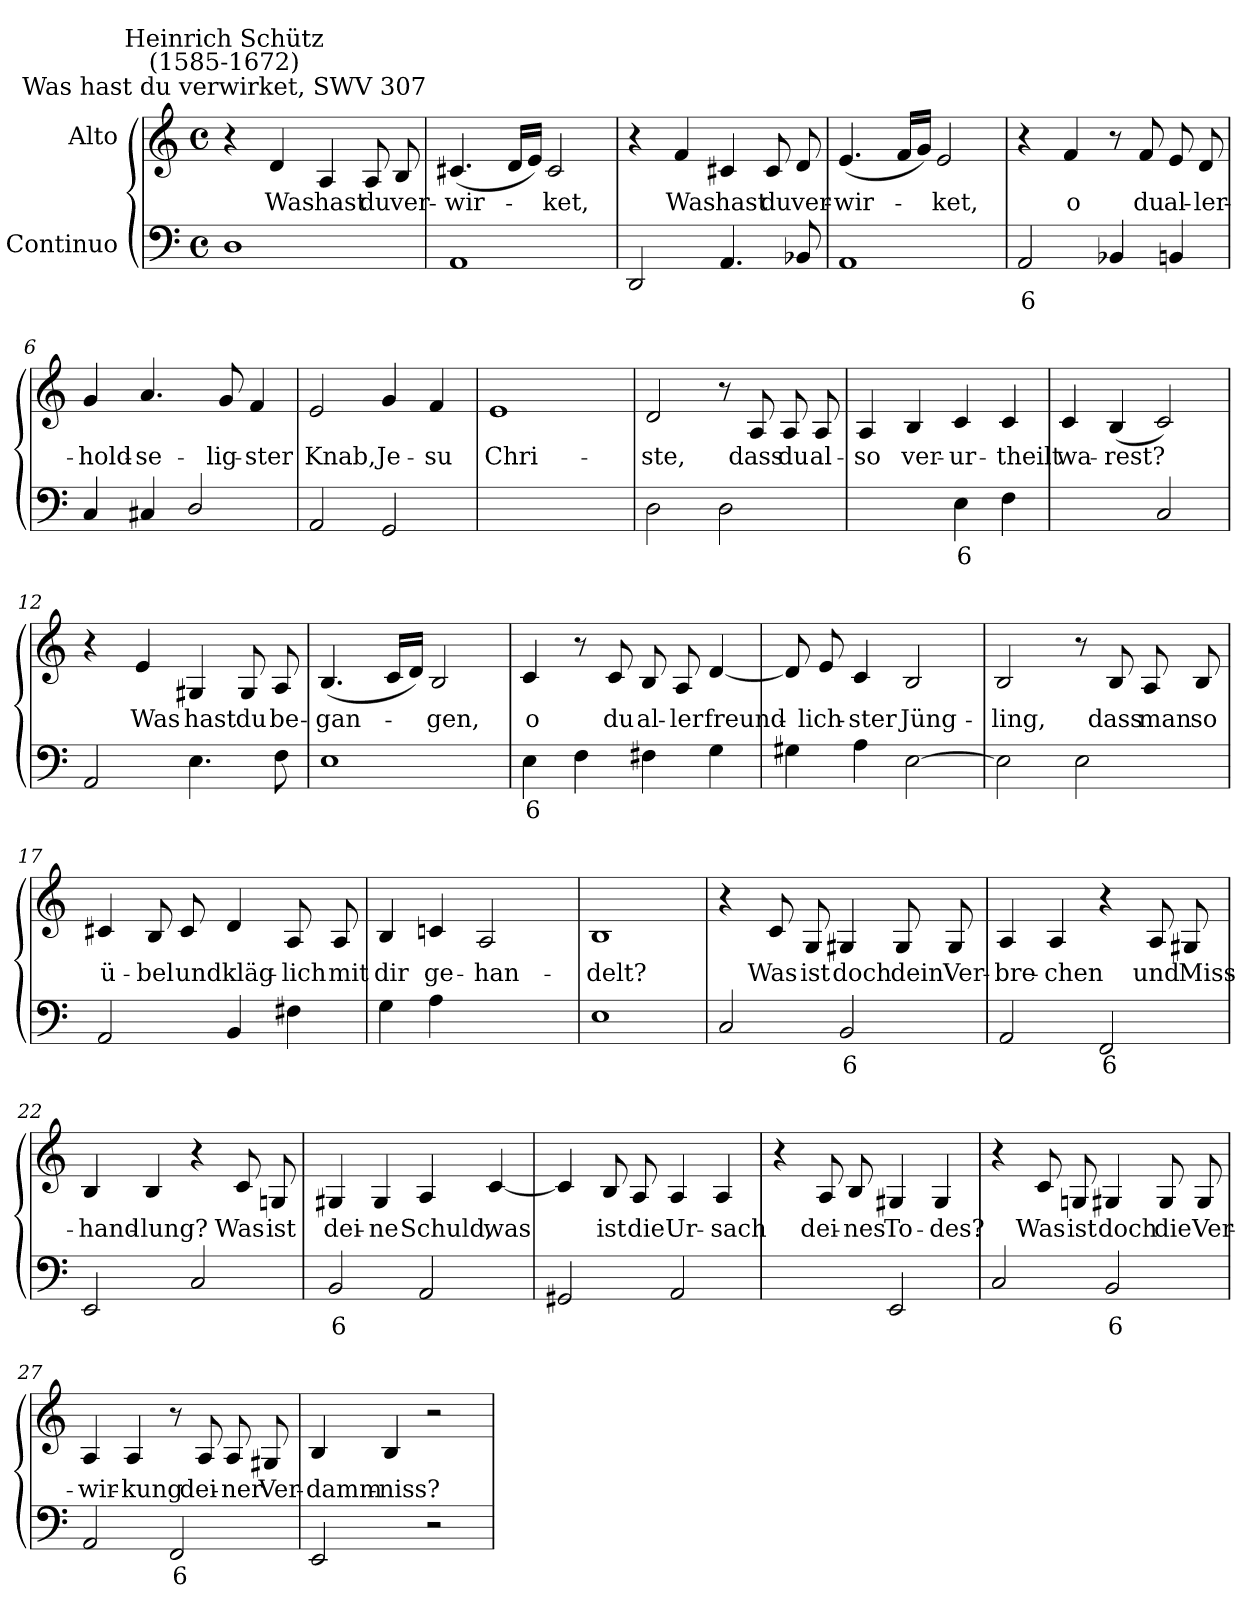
**kern	**text	**kern	**text
*part2	*part2	*part1	*part1
*staff2	*staff2	*staff1	*staff1
*I"Continuo	*	*I"Alto	*
*clefF4	*	*clefG2	*
*k[]	*	*k[]	*
*C:	*	*C:	*
*M4/4	*	*M4/4	*
*met(c)	*	*met(c)	*
=1	=1	=1	=1
!	!	!LO:TX:a:cj:t=Was hast du verwirket, SWV 307	!
!	!	!LO:TX:a:cj:t=Heinrich Schütz\n(1585-1672)	!
1D	.	4r	.
!	!	!	!LO:LY:b
.	.	4d	Was
!	!	!	!LO:LY:b
.	.	4A	hast
!	!	!	!LO:LY:b
.	.	8A	du
!	!	!	!LO:LY:b
.	.	8B	ver-
=2	=2	=2	=2
!	!	!	!LO:LY:b
1AA	.	(<4.c#X	-wir-
.	.	16dLL	.
.	.	16eJJ)	.
!	!	!	!LO:LY:b
.	.	2c#	ket,
=3	=3	=3	=3
2DD	.	4r	.
!	!	!	!LO:LY:b
.	.	4f	Was
!	!	!	!LO:LY:b
4.AA	.	4c#X	hast
!	!	!	!LO:LY:b
.	.	8c#	du
!	!	!	!LO:LY:b
8BB-X	.	8d	ver-
=4	=4	=4	=4
!	!	!	!LO:LY:b
1AA	.	(<4.e	-wir-
.	.	16fLL	.
.	.	16gJJ)	.
!	!	!	!LO:LY:b
.	.	2e	ket,
=5	=5	=5	=5
!	!LO:LY:b	!	!
2AA	6	4r	.
!	!	!	!LO:LY:b
.	.	4f	o
4BB-X	.	8r	.
!	!	!	!LO:LY:b
.	.	8f	du
!	!	!	!LO:LY:b
4BBn	.	8e	al-
!	!	!	!LO:LY:b
.	.	8d	-ler-
=6	=6	=6	=6
!	!	!	!LO:LY:b
4C	.	4g	-hold-
!	!	!	!LO:LY:b
4C#X	.	4.a	-se-
2D/	.	.	.
!	!	!	!LO:LY:b
.	.	8g	-lig-
!	!	!	!LO:LY:b
.	.	4f	-ster
!!LO:LB:g=z
=7	=7	=7	=7
!	!	!	!LO:LY:b
2AA	.	2e	Knab,
!	!	!	!LO:LY:b
2GG	.	4g	Je-
!	!	!	!LO:LY:b
.	.	4f	-su
=8	=8	=8	=8
!	!LO:LY:b	!	!LO:LY:b
[2AAyy	4	1e	Chri-
2AAyy]	.	.	.
=9	=9	=9	=9
!	!	!	!LO:LY:b
2D	.	2d	-ste,
2D	.	8r	.
!	!	!	!LO:LY:b
.	.	8A	dass
!	!	!	!LO:LY:b
.	.	8A	du
!	!	!	!LO:LY:b
.	.	8A	al-
=10	=10	=10	=10
!	!LO:LY:b	!	!LO:LY:b
[4Dyy	5	4A	-so
!	!LO:LY:b	!	!LO:LY:b
4Dyy]	6	4B	ver-
!	!LO:LY:b	!	!LO:LY:b
4E	6	4c	-ur-
!	!	!	!LO:LY:b
4F	.	4c	-theilt
=11	=11	=11	=11
!	!LO:LY:b	!	!LO:LY:b
[4Gyy	4	4c	wa-
!	!LO:LY:b	!	!LO:LY:b
4Gyy]	3	(<4B	-rest?
2C	.	2c)	.
=12	=12	=12	=12
2AA	.	4r	.
!	!	!	!LO:LY:b
.	.	4e	Was
!	!	!	!LO:LY:b
4.E	.	4G#X	hast
!	!	!	!LO:LY:b
.	.	8G#	du
!	!	!	!LO:LY:b
8F	.	8A	be-
=13	=13	=13	=13
!	!	!	!LO:LY:b
1E	.	(<4.B	-gan-
.	.	16cLL	.
.	.	16dJJ)	.
!	!	!	!LO:LY:b
.	.	2B	gen,
!!LO:LB:g=z
=14	=14	=14	=14
!	!LO:LY:b	!	!LO:LY:b
4E	6	4c	o
4F	.	8r	.
!	!	!	!LO:LY:b
.	.	8c	du
!	!	!	!LO:LY:b
4F#X	.	8B	al-
!	!	!	!LO:LY:b
.	.	8A	-ler
!	!	!	!LO:LY:b
4G	.	[4d	freund-
=15	=15	=15	=15
4G#X	.	8d]	.
!	!	!	!LO:LY:b
.	.	8e	lich-
!	!	!	!LO:LY:b
4A	.	4c	-ster
!	!	!	!LO:LY:b
[2E	.	2B	Jüng-
=16	=16	=16	=16
!	!	!	!LO:LY:b
2E]	.	2B	-ling,
2E	.	8r	.
!	!	!	!LO:LY:b
.	.	8B	dass
!	!	!	!LO:LY:b
.	.	8A	man
!	!	!	!LO:LY:b
.	.	8B	so
=17	=17	=17	=17
!	!	!	!LO:LY:b
2AA	.	4c#X	ü-
!	!	!	!LO:LY:b
.	.	8B	-bel
!	!	!	!LO:LY:b
.	.	8c#	und
!	!	!	!LO:LY:b
4BB	.	4d	kläg-
!	!	!	!LO:LY:b
4F#X	.	8A	-lich
!	!	!	!LO:LY:b
.	.	8A	mit
=18	=18	=18	=18
!	!	!	!LO:LY:b
4G	.	4B	dir
!	!	!	!LO:LY:b
4A	.	4cn	ge-
!	!LO:LY:b	!	!LO:LY:b
[4Fnyy	7	2A	-han-
!	!LO:LY:b	!	!
4Fyy]	6	.	.
=19	=19	=19	=19
!	!	!	!LO:LY:b
1E	.	1B	-delt?
!!LO:LB:g=z
=20	=20	=20	=20
2C	.	4r	.
!	!	!	!LO:LY:b
.	.	8c	Was
!	!	!	!LO:LY:b
.	.	8G	ist
!	!LO:LY:b	!	!LO:LY:b
2BB	6	4G#X	doch
!	!	!	!LO:LY:b
.	.	8G#	dein
!	!	!	!LO:LY:b
.	.	8G#	Ver-
=21	=21	=21	=21
!	!	!	!LO:LY:b
2AA	.	4A	-bre-
!	!	!	!LO:LY:b
.	.	4A	-chen
!	!LO:LY:b	!	!
2FF	6	4r	.
!	!	!	!LO:LY:b
.	.	8A	und
!	!	!	!LO:LY:b
.	.	8G#X	Miss-
=22	=22	=22	=22
!	!	!	!LO:LY:b
2EE	.	4B	-hand-
!	!	!	!LO:LY:b
.	.	4B	-lung?
2C	.	4r	.
!	!	!	!LO:LY:b
.	.	8c	Was
!	!	!	!LO:LY:b
.	.	8Gn	ist
=23	=23	=23	=23
!	!LO:LY:b	!	!LO:LY:b
2BB	6	4G#X	dei-
!	!	!	!LO:LY:b
.	.	4G#	-ne
!	!	!	!LO:LY:b
2AA	.	4A	Schuld,
!	!	!	!LO:LY:b
.	.	[4c	was
=24	=24	=24	=24
2GG#X	.	4c]	.
!	!	!	!LO:LY:b
.	.	8B	ist
!	!	!	!LO:LY:b
.	.	8AL	die
!	!	!	!LO:LY:b
2AA	.	4A	Ur-
!	!	!	!LO:LY:b
.	.	4A	-sach
!!LO:LB:g=z
=25	=25	=25	=25
!	!LO:LY:b	!	!
[4FFyy	7	4r	.
!	!LO:LY:b	!	!LO:LY:b
4FFyy]	6	8A	dei-
!	!	!	!LO:LY:b
.	.	8B	-nes
!	!	!	!LO:LY:b
2EE	.	4G#X	To-
!	!	!	!LO:LY:b
.	.	4G#	-des?
=26	=26	=26	=26
2C	.	4r	.
!	!	!	!LO:LY:b
.	.	8c	Was
!	!	!	!LO:LY:b
.	.	8Gn	ist
!	!LO:LY:b	!	!LO:LY:b
2BB	6	4G#X	doch
!	!	!	!LO:LY:b
.	.	8G#	die
!	!	!	!LO:LY:b
.	.	8G#	Ver-
=27	=27	=27	=27
!	!	!	!LO:LY:b
2AA	.	4A	-wir-
!	!	!	!LO:LY:b
.	.	4A	-kung
!	!LO:LY:b	!	!
2FF	6	8r	.
!	!	!	!LO:LY:b
.	.	8A	dei-
!	!	!	!LO:LY:b
.	.	8A	-ner
!	!	!	!LO:LY:b
.	.	8G#X	Ver-
=28	=28	=28	=28
!	!	!	!LO:LY:b
2EE	.	4B	-damm-
!	!	!	!LO:LY:b
.	.	4B	-niss?
2r	.	2r	.
=	=	=	=
*-	*-	*-	*-
